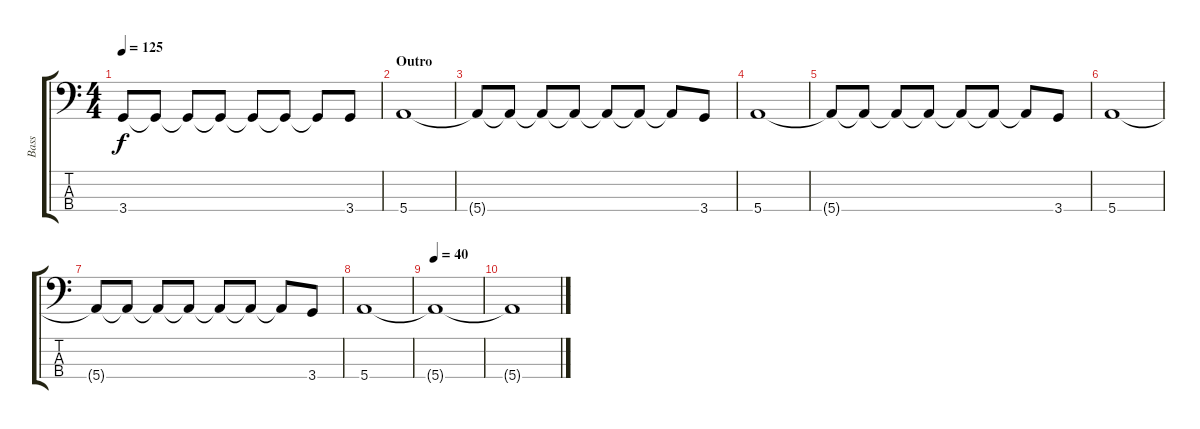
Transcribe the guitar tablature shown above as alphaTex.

\track ("Bass" "Bass") {instrument electricbassfinger}
\staff {score tabs}
\tuning (G2 D2 A1 E1) {hide}
\ts (4 4)
\tempo 125
\clef f4
\ks c
3.4{t}.8{dy f} 3.4{t}.8 3.4{t}.8 3.4{t}.8 3.4{t}.8 3.4{t}.8 3.4{t}.8 3.4.8 |
\section ("" "Outro")
5.4.1 |
5.4{t}.8 5.4{t}.8 5.4{t}.8 5.4{t}.8 5.4{t}.8 5.4{t}.8 5.4{t}.8 3.4.8 |
5.4.1 |
5.4{t}.8 5.4{t}.8 5.4{t}.8 5.4{t}.8 5.4{t}.8 5.4{t}.8 5.4{t}.8 3.4.8 |
5.4.1 |
5.4{t}.8 5.4{t}.8 5.4{t}.8 5.4{t}.8 5.4{t}.8 5.4{t}.8 5.4{t}.8 3.4.8 |
5.4.1 |
\tempo 40
5.4{t}.1 |
5.4{t}.1
